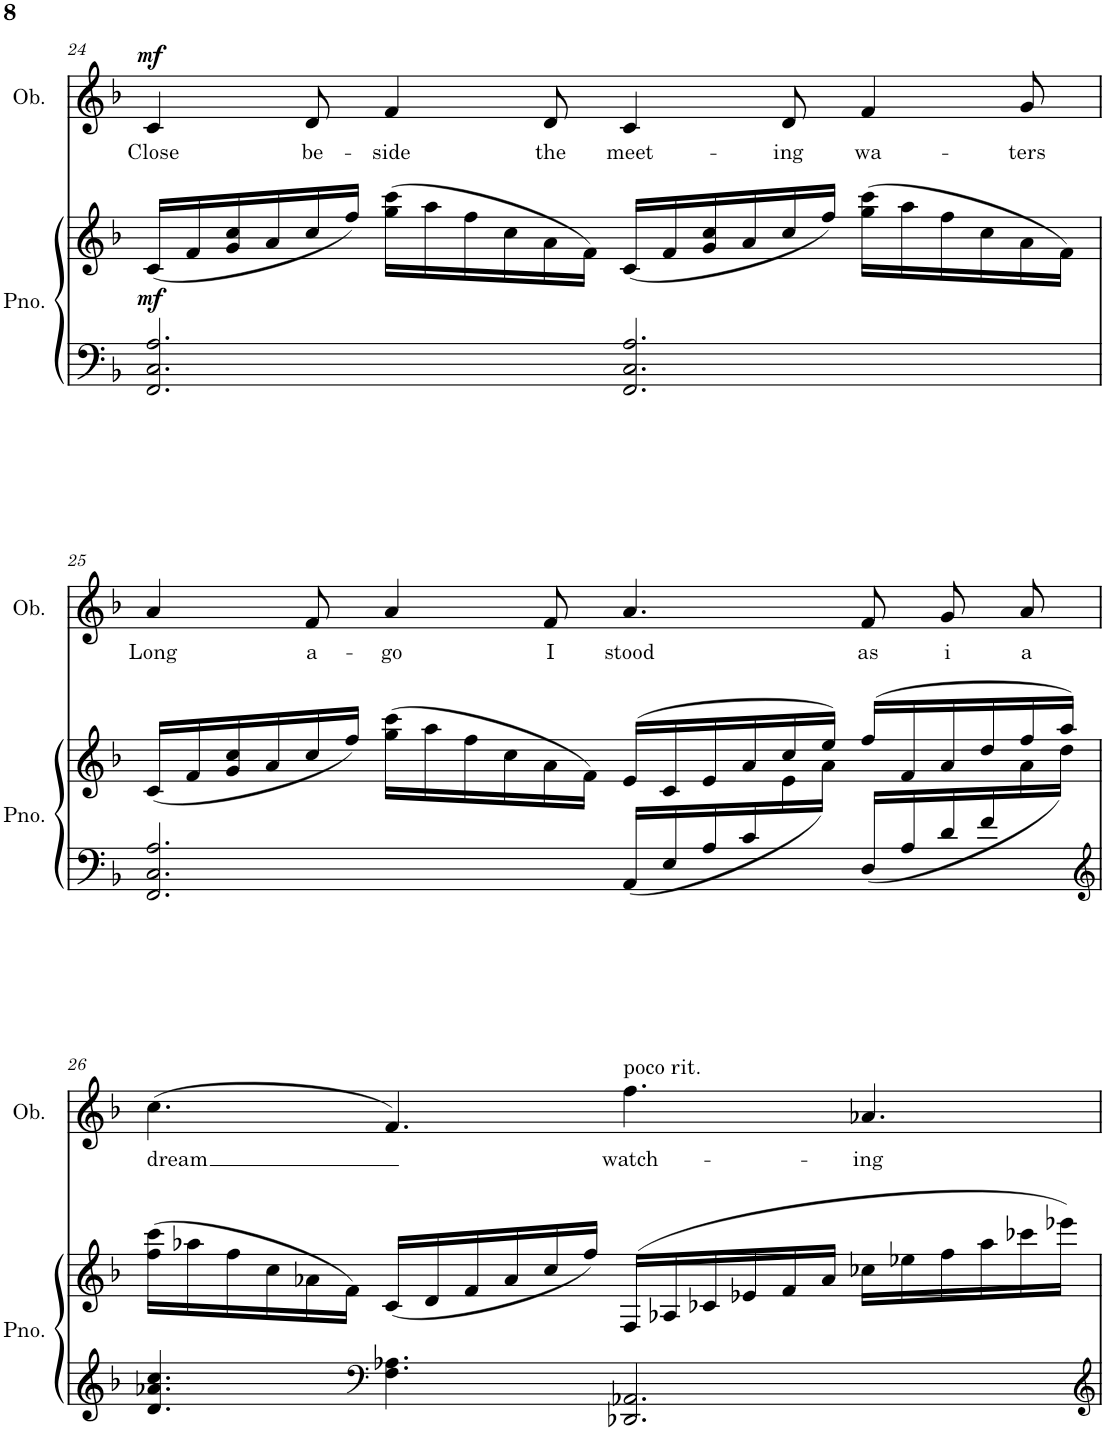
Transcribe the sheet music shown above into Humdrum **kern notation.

**kern	**kern	**dynam	**kern	**text	**dynam
*part2	*part2	*part2	*part1	*part1	*part1
*staff3	*staff2	*staff2/3	*staff1	*staff1	*staff1
*I"Piano	*	*	*I"Oboe	*	*
*I'Pno.	*	*	*I'Ob.	*	*
!!LO:PB:g=z
*clefF4	*clefG2	*	*clefG2	*	*
*k[b-]	*k[b-]	*	*k[b-]	*	*
*M12/8	*M12/8	*	*M12/8	*	*
=24	=24	=24	=24	=24	=24
!	!	!LO:DY:b	!	!LO:LY:b	!LO:DY:a
2.FF/ 2.C/ 2.A/	(16c/LL	mf	4c/	Close	mf
.	16f/	.	.	.	.
.	16g/ 16cc/	.	.	.	.
.	16a/	.	.	.	.
!	!	!	!	!LO:LY:b	!
.	16cc/	.	8d/	be-	.
.	16ff/JJ)	.	.	.	.
!	!	!	!	!LO:LY:b	!
.	(16gg\ 16ccc\LL	.	4f/	-side	.
.	16aa\	.	.	.	.
.	16ff\	.	.	.	.
.	16cc\	.	.	.	.
!	!	!	!	!LO:LY:b	!
.	16a\	.	8d/	the	.
.	16f\JJ)	.	.	.	.
!	!	!	!	!LO:LY:b	!
2.FF/ 2.C/ 2.A/	(16c/LL	.	4c/	meet-	.
.	16f/	.	.	.	.
.	16g/ 16cc/	.	.	.	.
.	16a/	.	.	.	.
!	!	!	!	!LO:LY:b	!
.	16cc/	.	8d/	-ing	.
.	16ff/JJ)	.	.	.	.
!	!	!	!	!LO:LY:b	!
.	(16gg\ 16ccc\LL	.	4f/	wa-	.
.	16aa\	.	.	.	.
.	16ff\	.	.	.	.
.	16cc\	.	.	.	.
!	!	!	!	!LO:LY:b	!
.	16a\	.	8g/	-ters	.
.	16f\JJ)	.	.	.	.
!!LO:LB:g=z
=25	=25	=25	=25	=25	=25
*	*^	*	*	*	*
!	!	!	!	!	!LO:LY:b	!
2.FF/ 2.C/ 2.A/	(16c/LL	1ryy	.	4a/	Long	.
.	16f/	.	.	.	.	.
.	16g/ 16cc/	.	.	.	.	.
.	16a/	.	.	.	.	.
!	!	!	!	!	!LO:LY:b	!
.	16cc/	.	.	8f/	a-	.
.	16ff/JJ)	.	.	.	.	.
!	!	!	!	!	!LO:LY:b	!
.	(16gg\ 16ccc\LL	.	.	4a/	-go	.
.	16aa\	.	.	.	.	.
.	16ff\	.	.	.	.	.
.	16cc\	.	.	.	.	.
!	!	!	!	!	!LO:LY:b	!
.	16a\	.	.	8f/	I	.
.	16f\JJ)	.	.	.	.	.
!	!	!	!	!	!LO:LY:b	!
(<16AA/LL	(>16e/LL	.	.	4.a/	stood	.
16E/	16c/	.	.	.	.	.
16A/	16e/	.	.	.	.	.
16c/	16a/	.	.	.	.	.
8ryy	16cc/	16e\	.	.	.	.
.	16ee/JJ)	16a\JJ)	.	.	.	.
!	!	!	!	!	!LO:LY:b	!
(<16D/LL	(>16ff/LL	4ryy	.	8f/L	as	.
16A/	16f/	.	.	.	.	.
!	!	!	!	!	!LO:LY:b	!
16d/	16a/	.	.	8g/	i	.
16f/	16dd/	.	.	.	.	.
!	!	!	!	!	!LO:LY:b	!
8ryy	16ff/	16a\	.	8a/J	a	.
.	16aa/JJ)	16dd\JJ)	.	.	.	.
*	*v	*v	*	*	*	*
!!LO:LB:g=z
=26	=26	=26	=26	=26	=26
*clefG2	*	*	*	*	*
*	*^	*	*	*	*
!	!	!	!	!	!LO:LY:b	!
*	*v	*v	*	*	*	*
4.d/ 4.a-X/ 4.cc/	(16ff\ 16ccc\LL	.	(4.cc\	dream	.
.	16aa-X\	.	.	.	.
.	16ff\	.	.	.	.
.	16cc\	.	.	.	.
.	16a-X\	.	.	.	.
.	16f\JJ)	.	.	.	.
*clefF4	*	*	*	*	*
4.F\ 4.A-X\	(16c/LL	.	4.f/)	.	.
.	16d/	.	.	.	.
.	16f/	.	.	.	.
.	16a-/	.	.	.	.
.	16cc/	.	.	.	.
.	16ff/JJ)	.	.	.	.
!	!	!	!LO:TX:a:t=poco rit.	!	!
!	!	!	!	!LO:LY:b	!
2.DD-X/ 2.AA-X/	(16F/LL	.	4.ff\	watch-	.
.	16A-X/	.	.	.	.
.	16c-X/	.	.	.	.
.	16e-X/	.	.	.	.
.	16f/	.	.	.	.
.	16a-/JJ	.	.	.	.
!	!	!	!	!LO:LY:b	!
.	16cc-X\LL	.	4.a-X/	-ing	.
.	16ee-X\	.	.	.	.
.	16ff\	.	.	.	.
.	16aa-\	.	.	.	.
.	16ccc-X\	.	.	.	.
.	16eee-X\JJ)	.	.	.	.
=	=	=	=	=	=
*-	*-	*-	*-	*-	*-
